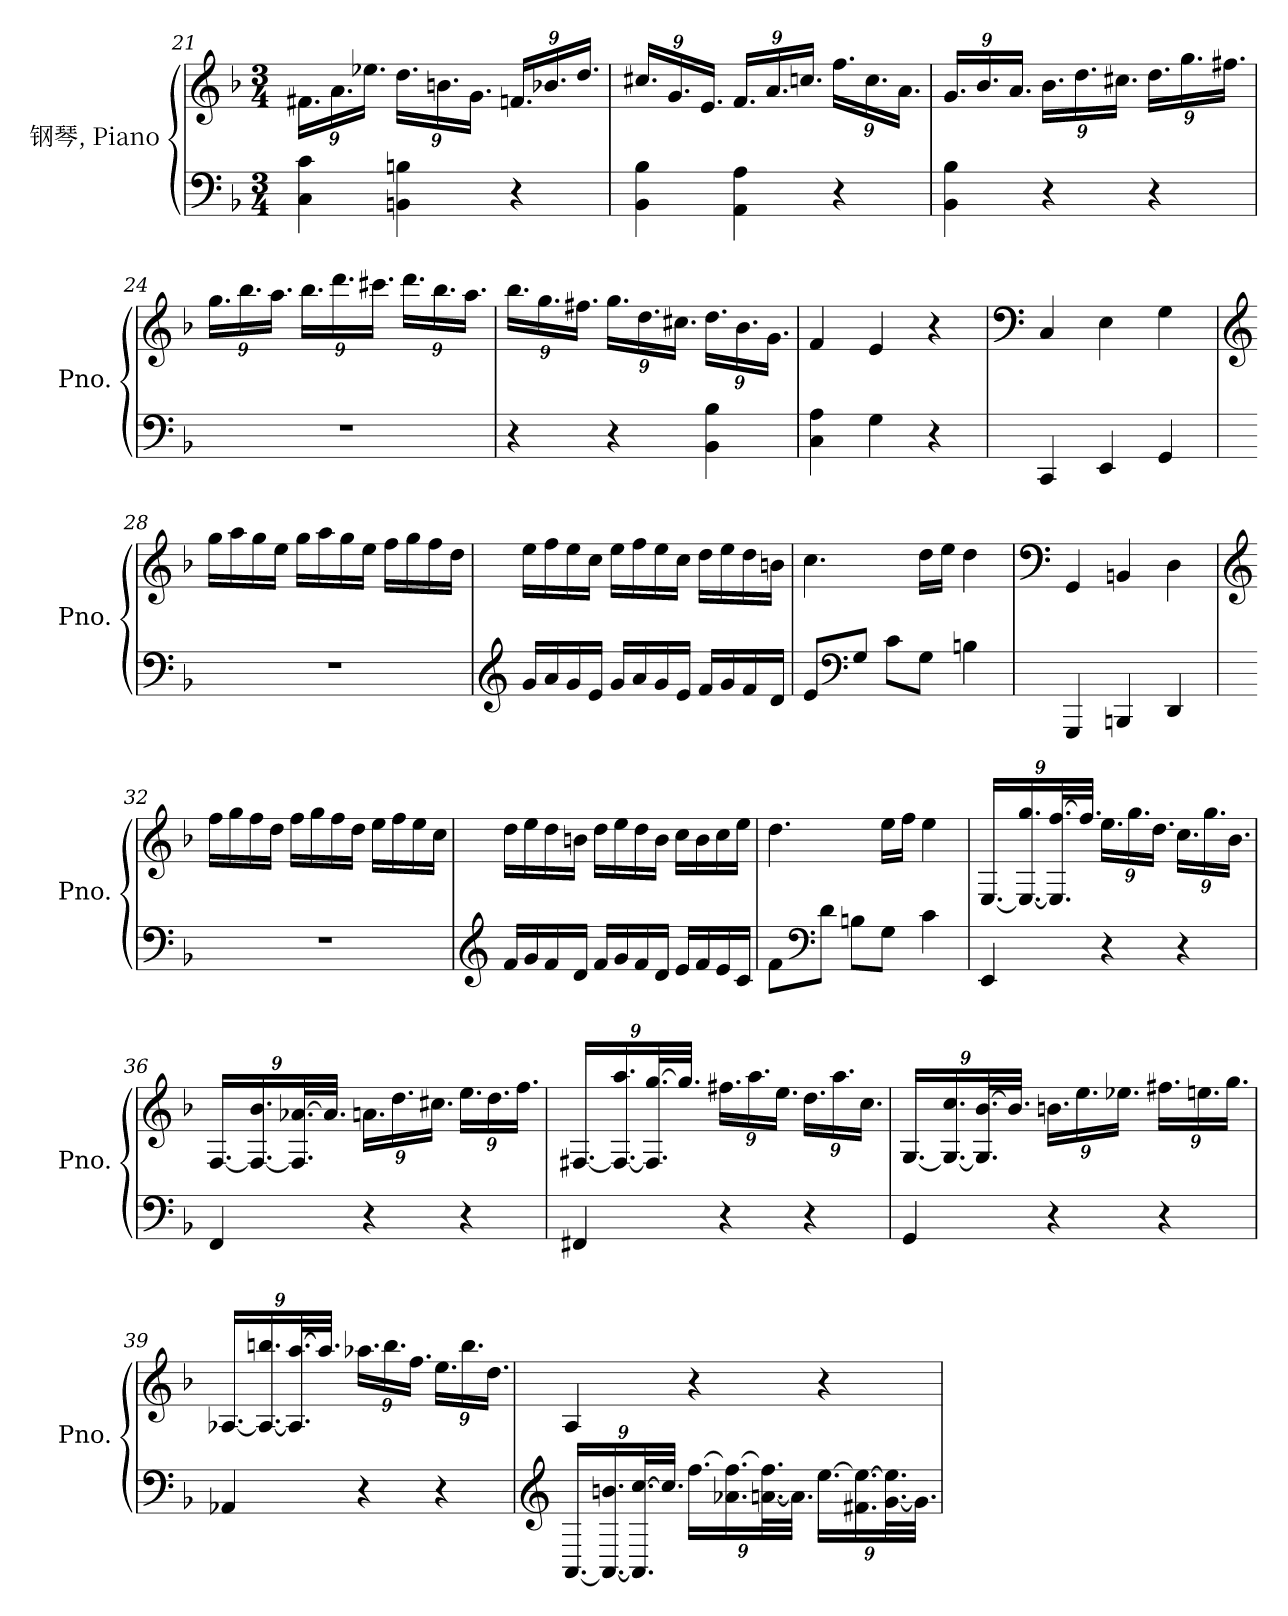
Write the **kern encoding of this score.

**kern	**kern
*part1	*part1
*staff2	*staff1
*I"钢琴, Piano	*
*I'Pno.	*
*clefF4	*clefG2
*k[b-]	*k[b-]
*M3/4	*M3/4
*	*Xbrackettup
=21	=21
4C\ 4c\	18.f#X\LL
.	18.a\
.	18.ee-X\JJ
4BBn\ 4Bn\	18.dd\LL
.	18.bn\
.	18.g\JJ
4r	18.fn/LL
.	18.b-X/
.	18.dd/JJ
!!LO:LB:g=z
=22	=22
4BB-\ 4B-\	18.cc#X/LL
.	18.g/
.	18.e/JJ
4AA\ 4A\	18.f/LL
.	18.a/
.	18.ccn/JJ
4r	18.ff\LL
.	18.cc\
.	18.a\JJ
=23	=23
4BB-\ 4B-\	18.g/LL
.	18.b-/
.	18.a/JJ
4r	18.b-\LL
.	18.dd\
.	18.cc#X\JJ
4r	18.dd\LL
.	18.gg\
.	18.ff#X\JJ
!!LO:LB:g=z
=24	=24
2.r	18.gg\LL
.	18.bb-\
.	18.aa\JJ
.	18.bb-\LL
.	18.ddd\
.	18.ccc#X\JJ
.	18.ddd\LL
.	18.bb-\
.	18.aa\JJ
=25	=25
4r	18.bb-\LL
.	18.gg\
.	18.ff#X\JJ
4r	18.gg\LL
.	18.dd\
.	18.cc#X\JJ
4BB-\ 4B-\	18.dd\LL
.	18.b-\
.	18.g\JJ
=26	=26
4C\ 4A\	4f/
4G\	4e/
4r	4r
=27	=27
*	*clefF4
4CC/	4C/
4EE/	4E\
4GG/	4G\
!!LO:LB:g=z
=28	=28
*	*clefG2
2.r	16gg\LL
.	16aa\
.	16gg\
.	16ee\JJ
.	16gg\LL
.	16aa\
.	16gg\
.	16ee\JJ
.	16ff\LL
.	16gg\
.	16ff\
.	16dd\JJ
=29	=29
*clefG2	*
16g/LL	16ee\LL
16a/	16ff\
16g/	16ee\
16e/JJ	16cc\JJ
16g/LL	16ee\LL
16a/	16ff\
16g/	16ee\
16e/JJ	16cc\JJ
16f/LL	16dd\LL
16g/	16ee\
16f/	16dd\
16d/JJ	16bn\JJ
=30	=30
8e/L	4.cc\
*clefF4	*
8G/J	.
8c\L	.
8G\J	16dd\LL
.	16ee\JJ
4Bn\	4dd\
=31	=31
*	*clefF4
4GGG/	4GG/
4BBBn/	4BBn/
4DD/	4D\
!!LO:LB:g=z
=32	=32
*	*clefG2
2.r	16ff\LL
.	16gg\
.	16ff\
.	16dd\JJ
.	16ff\LL
.	16gg\
.	16ff\
.	16dd\JJ
.	16ee\LL
.	16ff\
.	16ee\
.	16cc\JJ
=33	=33
*clefG2	*
16f/LL	16dd\LL
16g/	16ee\
16f/	16dd\
16d/JJ	16bn\JJ
16f/LL	16dd\LL
16g/	16ee\
16f/	16dd\
16d/JJ	16b\JJ
16e/LL	16cc\LL
16f/	16b\
16e/	16cc\
16c/JJ	16ee\JJ
=34	=34
8f\L	4.dd\
*clefF4	*
8d\J	.
8Bn\L	.
8G\J	16ee\LL
.	16ff\JJ
4c\	4ee\
!!LO:LB:g=z
=35	=35
4EE/	[18.E/LL
.	18.E/_ 18.gg/
.	36.E/] [36.ff/L
.	36.ff/JJJ]
4r	18.ee\LL
.	18.gg\
.	18.dd\JJ
4r	18.cc\LL
.	18.gg\
.	18.b-\JJ
=36	=36
4FF/	[18.F/LL
.	18.F/_ 18.b-/
.	36.F/] [36.a-X/L
.	36.a-/JJJ]
4r	18.an\LL
.	18.dd\
.	18.cc#X\JJ
4r	18.ee\LL
.	18.dd\
.	18.ff\JJ
!!LO:PB:g=z
=37	=37
4FF#X/	[18.F#X/LL
.	18.F#/_ 18.aa/
.	36.F#/] [36.gg/L
.	36.gg/JJJ]
4r	18.ff#X\LL
.	18.aa\
.	18.ee\JJ
4r	18.dd\LL
.	18.aa\
.	18.cc\JJ
=38	=38
4GG/	[18.G/LL
.	18.G/_ 18.cc/
.	36.G/] [36.b-/L
.	36.b-/JJJ]
4r	18.bn\LL
.	18.ee\
.	18.ee-X\JJ
4r	18.ff#X\LL
.	18.een\
.	18.gg\JJ
!!LO:LB:g=z
=39	=39
4AA-X/	[18.A-X/LL
.	18.A-/_ 18.bbn/
.	36.A-/] [36.aa/L
.	36.aa/JJJ]
4r	18.aa-X\LL
.	18.bb\
.	18.ff\JJ
4r	18.ee\LL
.	18.bb\
.	18.dd\JJ
=40	=40
*clefG2	*
*Xbrackettup	*
[18.AA/LL	4A/
18.AA/_ 18.bn/	.
36.AA/] [36.cc/L	.
36.cc/JJJ]	.
[18.ff\LL	4r
18.a-X\ 18.ff\_	.
[36.an\ 36.ff\]L	.
36.a\JJJ]	.
[18.ee\LL	4r
18.f#X\ 18.ee\_	.
[36.g\ 36.ee\]L	.
36.g\JJJ]	.
=	=
*-	*-
